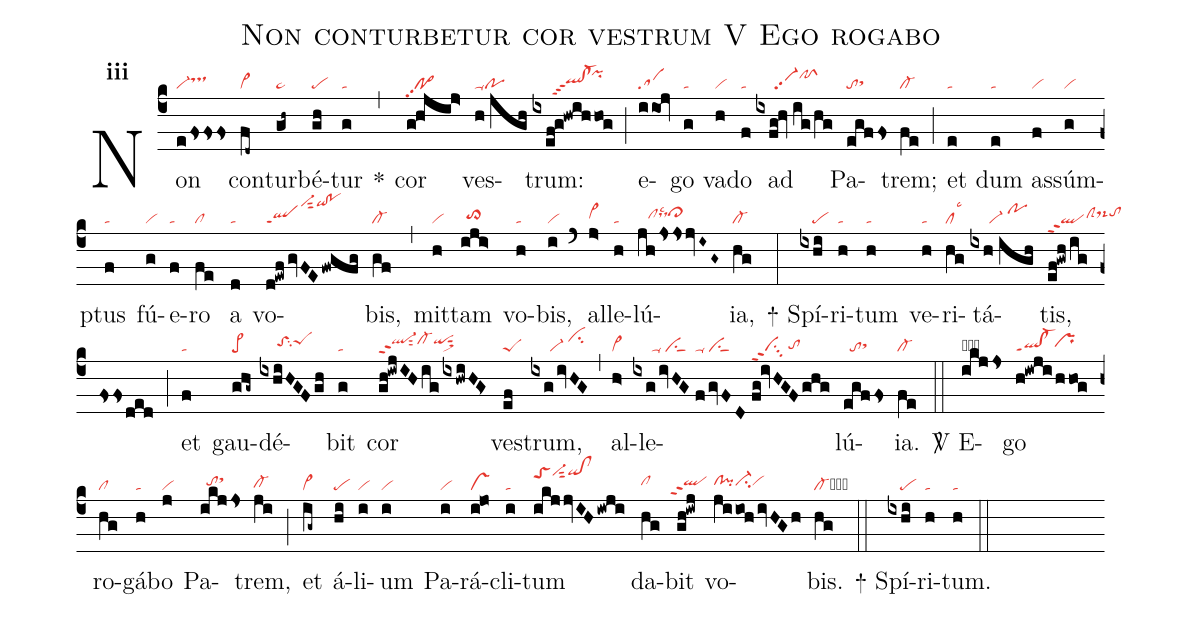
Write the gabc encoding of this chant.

name:Non conturbetur cor vestrum V Ego rogabo;
office-part:re;
mode:3;
nabc-lines:1;
%%
initial-style: 1;
name:Non conturbetur cor vestrum...et dum;
mode: 3;
office-part: Responsorium;
annotation: Resp.;
annotation: iii;
nabc-lines:1;
%%
(c4) Non(efsss|vi-tshi) con(fd~|vi>)tur(gh~|pe~)bé(gh|pe)tur(g|ta) <sp>*</sp>(,) cor(g!hjij>|po>pp2) ves(h//jgh|poppu1)trum:(ixef!g!hwihhog|//////qlhh!cl-hhppt3``pihk) (;) e(iioj|sa)go(g|ta) va(h|vi)do(f|ta) ad(ixfg!hv//ig/hg|//////vi-pp2pfShj) Pa(egffs|tosthh)trem;(fe|cl-) (;) et(e|ta) dum(e|ta) as(f|vi)súm(g|vi)ptus(f|ta) fú(g|vi)e(f|ta)ro(fe|cl) a(d|ta) vo(d!ewf/gvFE/fwgfg|qlppt1vi-hmsut2qihm!pohm)bis,(gf|cl-) (,) mit(h|vi)tam(iji>|//to>hh) vo(h|ta)bis,(i|vi) (`) al(j>|vi>hh)le(h|ta)lú(jhjssjvI~G~|///clhhdshilsc2cl>hi)ia,(hg|cl-) (:)

<sp>+</sp> Spí(ixhi|////pe)ri(h|ta)tum(h|ta) ve(h|ta)ri(hg|cllsc3)tá(ixh//igh|//////vi-/pohj)tis,(ef!gwh/igfsfsded|qlppt2clShhds-hitohi) (;) et(f|ta) gau(ghg~|pe>)dé(ixhiHGFgh|/////toShhsu2peShi)bit(g|ta) cor(gh!iwjIHigixhwiHG>|ql-hippt2sut2cl-hiqihisut1sux1) ves(ef|peS)trum,(ixg/ivHG|//////vi-/cihj) (,) al(h>|vi>)le(ixg/ivHG|//////ta-/visu1sut1|//f/gvFD|ta-/visu1sut1|//fg!ivHGFghg|vippt2su3/tohg)lú(egffs|//tosthh)ia.(fe|cl-) (::)

<sp>V/</sp> E(ikjjs|ob//tohhsthj)go(h!iwjihhog|ql!cl-ppt1`prhh) ro(hg|cl)gá(h|ta)bo(j|vi) Pa(ikjjs|//tohhsthj)trem,(ji|cl-hg) (;) et(ig~|vi>) á(hi|pe)li(i|vi)um(i|vi) Pa(i|vi)rá(i@jo|vs)cli(i|ta)tum(ikjjvIH/iwji|toShkvi-hlsut2qihl!clhl) da(hg|clhh)bit(gh!iwj|``qlhhppt2) vo(jiiohivHGh|clhh!pihhci-hhvihh)bis.(hg|cl-cb) (::)

<sp>+</sp> Spí(ixhi|////pe)ri(h|ta)tum.(h|ta) (::)
